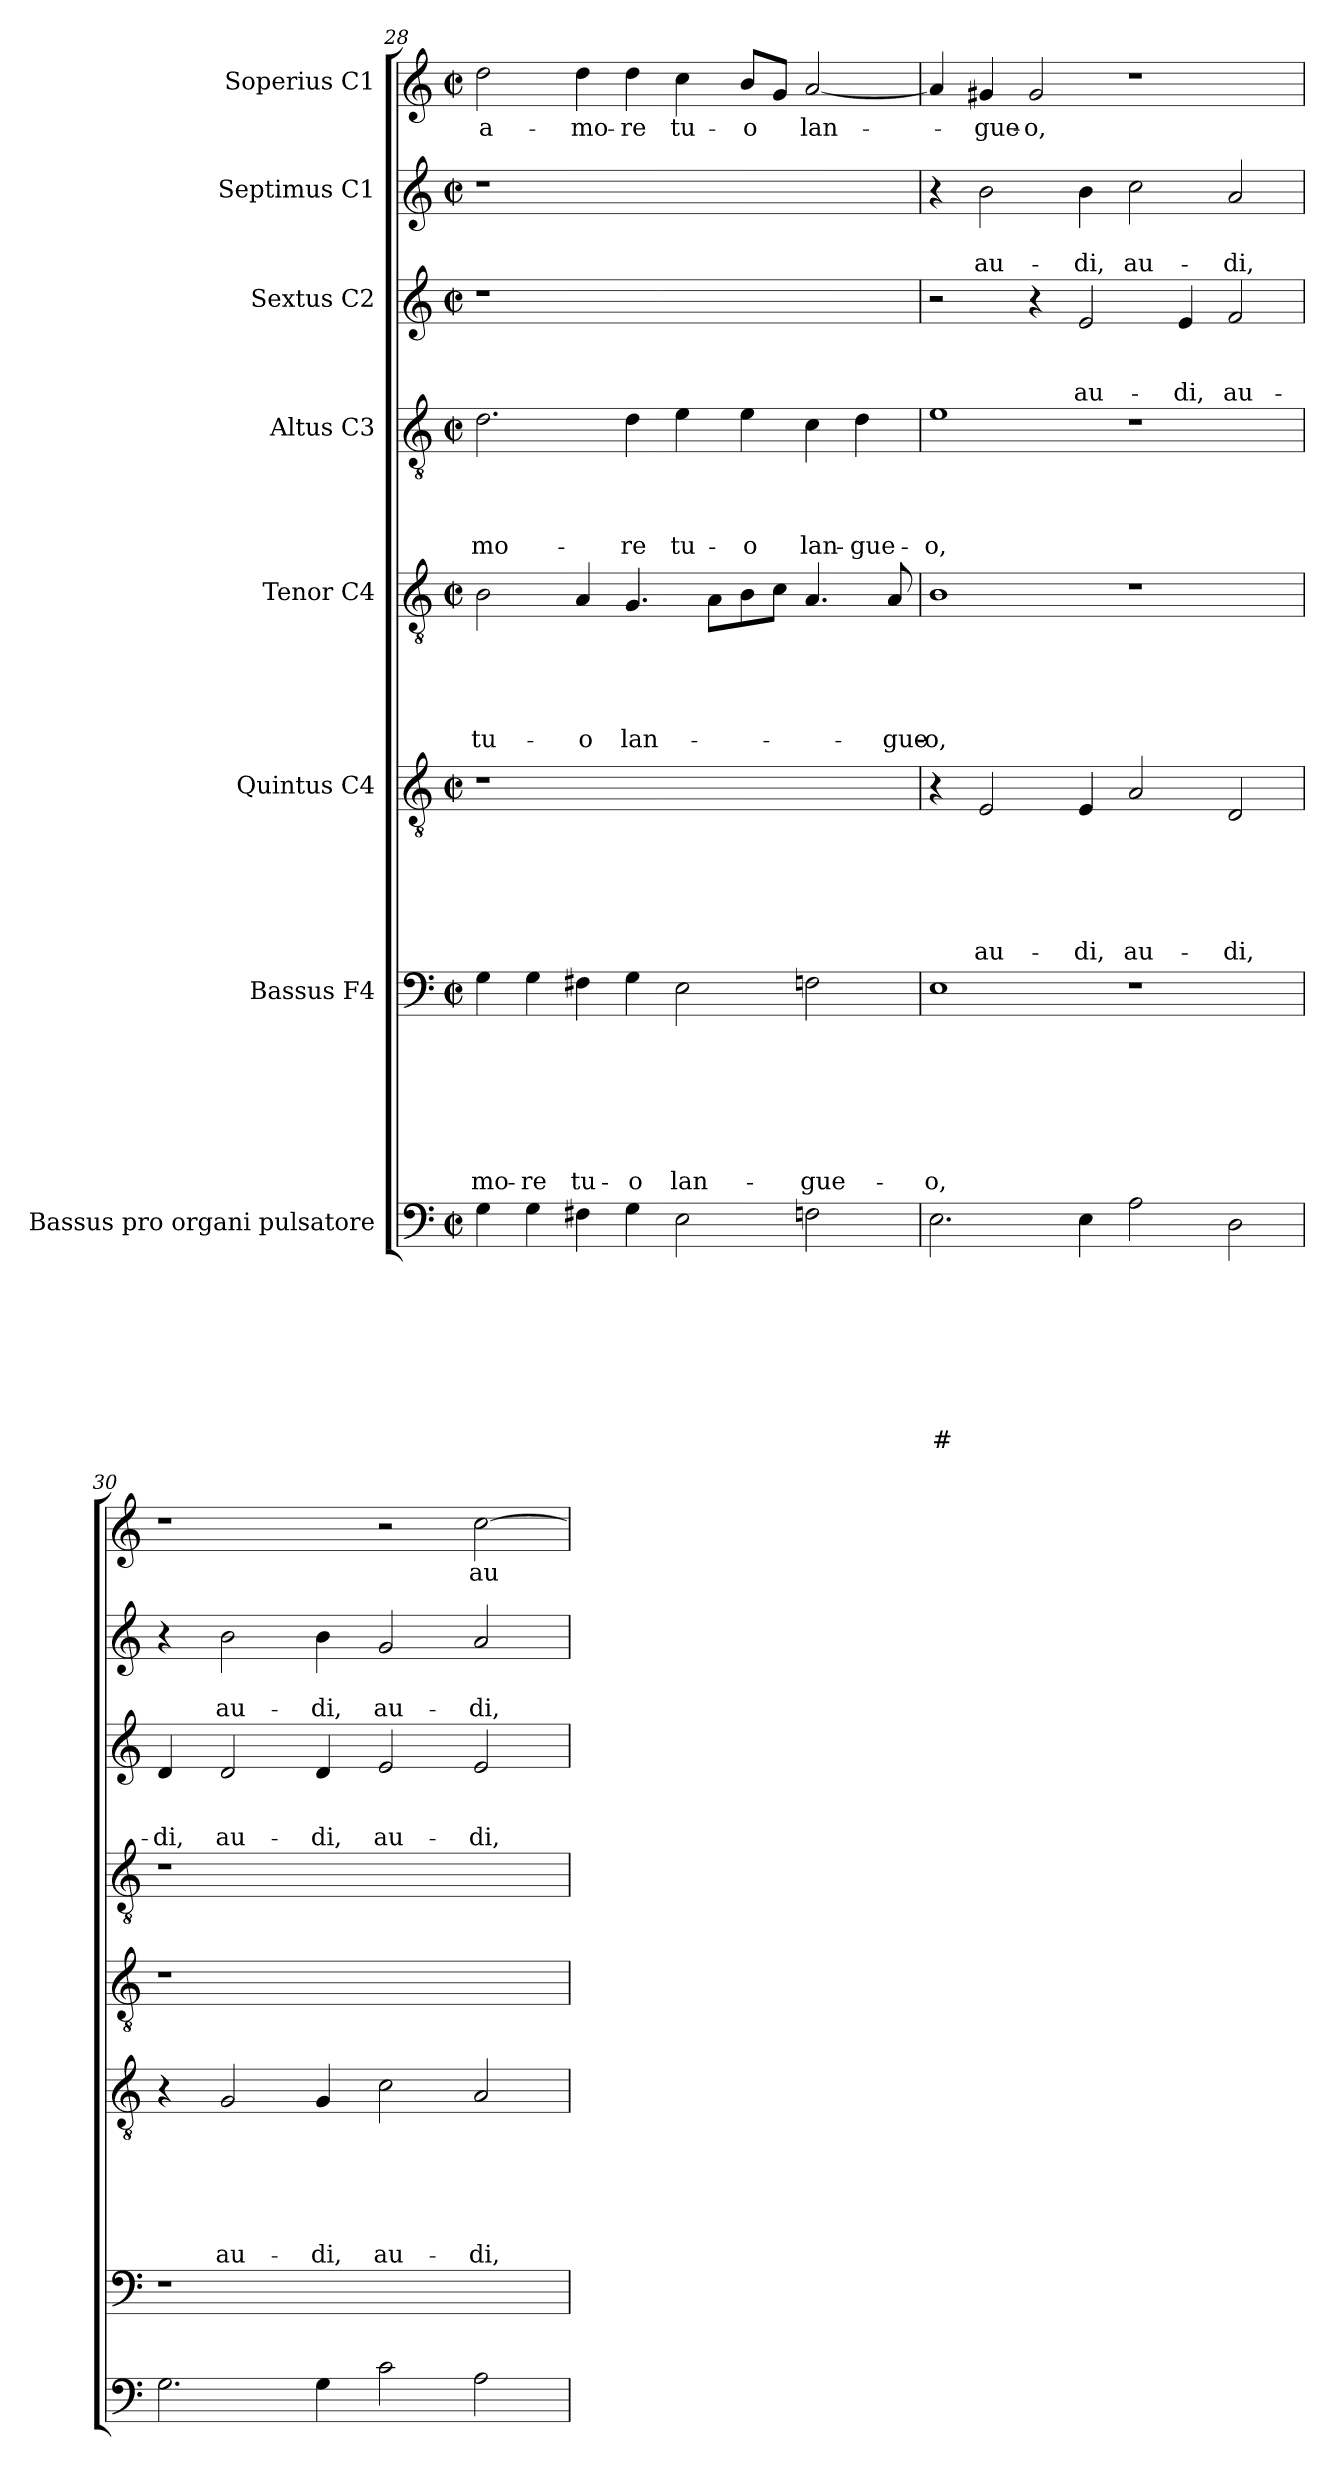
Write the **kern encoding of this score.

**kern	**text	**text	**text	**text	**text	**text	**text	**text	**kern	**text	**text	**text	**text	**text	**text	**text	**kern	**text	**text	**text	**text	**text	**text	**kern	**text	**text	**text	**text	**text	**kern	**text	**text	**text	**text	**kern	**text	**text	**text	**kern	**text	**text	**kern	**text
*part8	*part8	*part8	*part8	*part8	*part8	*part8	*part8	*part8	*part7	*part7	*part7	*part7	*part7	*part7	*part7	*part7	*part6	*part6	*part6	*part6	*part6	*part6	*part6	*part5	*part5	*part5	*part5	*part5	*part5	*part4	*part4	*part4	*part4	*part4	*part3	*part3	*part3	*part3	*part2	*part2	*part2	*part1	*part1
*staff8	*staff8	*staff8	*staff8	*staff8	*staff8	*staff8	*staff8	*staff8	*staff7	*staff7	*staff7	*staff7	*staff7	*staff7	*staff7	*staff7	*staff6	*staff6	*staff6	*staff6	*staff6	*staff6	*staff6	*staff5	*staff5	*staff5	*staff5	*staff5	*staff5	*staff4	*staff4	*staff4	*staff4	*staff4	*staff3	*staff3	*staff3	*staff3	*staff2	*staff2	*staff2	*staff1	*staff1
*I"Bassus pro organi pulsatore	*	*	*	*	*	*	*	*	*I"Bassus F4	*	*	*	*	*	*	*	*I"Quintus C4	*	*	*	*	*	*	*I"Tenor C4	*	*	*	*	*	*I"Altus C3	*	*	*	*	*I"Sextus C2	*	*	*	*I"Septimus C1	*	*	*I"Soperius C1	*
*clefF4	*	*	*	*	*	*	*	*	*clefF4	*	*	*	*	*	*	*	*clefGv2	*	*	*	*	*	*	*clefGv2	*	*	*	*	*	*clefGv2	*	*	*	*	*clefG2	*	*	*	*clefG2	*	*	*clefG2	*
*k[]	*	*	*	*	*	*	*	*	*k[]	*	*	*	*	*	*	*	*k[]	*	*	*	*	*	*	*k[]	*	*	*	*	*	*k[]	*	*	*	*	*k[]	*	*	*	*k[]	*	*	*k[]	*
*C:	*	*	*	*	*	*	*	*	*C:	*	*	*	*	*	*	*	*C:	*	*	*	*	*	*	*C:	*	*	*	*	*	*C:	*	*	*	*	*C:	*	*	*	*C:	*	*	*C:	*
*M2/2	*	*	*	*	*	*	*	*	*M2/2	*	*	*	*	*	*	*	*M2/2	*	*	*	*	*	*	*M2/2	*	*	*	*	*	*M2/2	*	*	*	*	*M2/2	*	*	*	*M2/2	*	*	*M2/2	*
*met(c|)	*	*	*	*	*	*	*	*	*met(c|)	*	*	*	*	*	*	*	*met(c|)	*	*	*	*	*	*	*met(c|)	*	*	*	*	*	*met(c|)	*	*	*	*	*met(c|)	*	*	*	*met(c|)	*	*	*met(c|)	*
=28	=28	=28	=28	=28	=28	=28	=28	=28	=28	=28	=28	=28	=28	=28	=28	=28	=28	=28	=28	=28	=28	=28	=28	=28	=28	=28	=28	=28	=28	=28	=28	=28	=28	=28	=28	=28	=28	=28	=28	=28	=28	=28	=28
4G\	.	.	.	.	.	.	.	.	4G\	.	.	.	.	.	.	-mo-	1r	.	.	.	.	.	.	2B\	.	.	.	.	tu-	2.d\	.	.	.	-mo-	1r	.	.	.	1r	.	.	2dd\	a-
4G\	.	.	.	.	.	.	.	.	4G\	.	.	.	.	.	.	-re	.	.	.	.	.	.	.	.	.	.	.	.	.	.	.	.	.	.	.	.	.	.	.	.	.	.	.
4F#X\	.	.	.	.	.	.	.	.	4F#X\	.	.	.	.	.	.	tu-	.	.	.	.	.	.	.	4A/	.	.	.	.	-o	.	.	.	.	.	.	.	.	.	.	.	.	4dd\	-mo-
4G\	.	.	.	.	.	.	.	.	4G\	.	.	.	.	.	.	-o	.	.	.	.	.	.	.	4.G/	.	.	.	.	lan-	4d\	.	.	.	-re	.	.	.	.	.	.	.	4dd\	-re
2E\	.	.	.	.	.	.	.	.	2E\	.	.	.	.	.	.	lan-	1ryy	.	.	.	.	.	.	.	.	.	.	.	.	4e\	.	.	.	tu-	1ryy	.	.	.	1ryy	.	.	4cc\	tu-
.	.	.	.	.	.	.	.	.	.	.	.	.	.	.	.	.	.	.	.	.	.	.	.	8A\L	.	.	.	.	.	.	.	.	.	.	.	.	.	.	.	.	.	.	.
.	.	.	.	.	.	.	.	.	.	.	.	.	.	.	.	.	.	.	.	.	.	.	.	8B\	.	.	.	.	.	4e\	.	.	.	-o	.	.	.	.	.	.	.	8b/L	-o
.	.	.	.	.	.	.	.	.	.	.	.	.	.	.	.	.	.	.	.	.	.	.	.	8c\J	.	.	.	.	.	.	.	.	.	.	.	.	.	.	.	.	.	8g/J	.
2Fn\	.	.	.	.	.	.	.	.	2Fn\	.	.	.	.	.	.	-gue-	.	.	.	.	.	.	.	4.A/	.	.	.	.	.	4c\	.	.	.	lan-	.	.	.	.	.	.	.	[2a/	lan-
.	.	.	.	.	.	.	.	.	.	.	.	.	.	.	.	.	.	.	.	.	.	.	.	.	.	.	.	.	.	4d\	.	.	.	-gue-	.	.	.	.	.	.	.	.	.
.	.	.	.	.	.	.	.	.	.	.	.	.	.	.	.	.	.	.	.	.	.	.	.	8A/	.	.	.	.	-gue-	.	.	.	.	.	.	.	.	.	.	.	.	.	.
!!LO:PB:g=z
=29	=29	=29	=29	=29	=29	=29	=29	=29	=29	=29	=29	=29	=29	=29	=29	=29	=29	=29	=29	=29	=29	=29	=29	=29	=29	=29	=29	=29	=29	=29	=29	=29	=29	=29	=29	=29	=29	=29	=29	=29	=29	=29	=29
2.E\	.	.	.	.	.	.	.	#	1E	.	.	.	.	.	.	-o,	4r	.	.	.	.	.	.	1B	.	.	.	.	-o,	1e	.	.	.	-o,	2r	.	.	.	4r	.	.	4a/]	.
.	.	.	.	.	.	.	.	.	.	.	.	.	.	.	.	.	2E/	.	.	.	.	.	au-	.	.	.	.	.	.	.	.	.	.	.	.	.	.	.	2b\	.	au-	4g#X/	-gue-
.	.	.	.	.	.	.	.	.	.	.	.	.	.	.	.	.	.	.	.	.	.	.	.	.	.	.	.	.	.	.	.	.	.	.	4r	.	.	.	.	.	.	2g#/	-o,
4E\	.	.	.	.	.	.	.	.	.	.	.	.	.	.	.	.	4E/	.	.	.	.	.	-di,	.	.	.	.	.	.	.	.	.	.	.	2e/	.	.	au-	4b\	.	-di,	.	.
2A\	.	.	.	.	.	.	.	.	1r	.	.	.	.	.	.	.	2A/	.	.	.	.	.	au-	1r	.	.	.	.	.	1r	.	.	.	.	.	.	.	.	2cc\	.	au-	1r	.
.	.	.	.	.	.	.	.	.	.	.	.	.	.	.	.	.	.	.	.	.	.	.	.	.	.	.	.	.	.	.	.	.	.	.	4e/	.	.	-di,	.	.	.	.	.
2D\	.	.	.	.	.	.	.	.	.	.	.	.	.	.	.	.	2D/	.	.	.	.	.	-di,	.	.	.	.	.	.	.	.	.	.	.	2f/	.	.	au-	2a/	.	-di,	.	.
=30	=30	=30	=30	=30	=30	=30	=30	=30	=30	=30	=30	=30	=30	=30	=30	=30	=30	=30	=30	=30	=30	=30	=30	=30	=30	=30	=30	=30	=30	=30	=30	=30	=30	=30	=30	=30	=30	=30	=30	=30	=30	=30	=30
2.G\	.	.	.	.	.	.	.	.	1r	.	.	.	.	.	.	.	4r	.	.	.	.	.	.	1r	.	.	.	.	.	1r	.	.	.	.	4d/	.	.	-di,	4r	.	.	1r	.
.	.	.	.	.	.	.	.	.	.	.	.	.	.	.	.	.	2G/	.	.	.	.	.	au-	.	.	.	.	.	.	.	.	.	.	.	2d/	.	.	au-	2b\	.	au-	.	.
4G\	.	.	.	.	.	.	.	.	.	.	.	.	.	.	.	.	4G/	.	.	.	.	.	-di,	.	.	.	.	.	.	.	.	.	.	.	4d/	.	.	-di,	4b\	.	-di,	.	.
2c\	.	.	.	.	.	.	.	.	1ryy	.	.	.	.	.	.	.	2c\	.	.	.	.	.	au-	1ryy	.	.	.	.	.	1ryy	.	.	.	.	2e/	.	.	au-	2g/	.	au-	2r	.
2A\	.	.	.	.	.	.	.	.	.	.	.	.	.	.	.	.	2A/	.	.	.	.	.	-di,	.	.	.	.	.	.	.	.	.	.	.	2e/	.	.	-di,	2a/	.	-di,	[2cc\	au-
=	=	=	=	=	=	=	=	=	=	=	=	=	=	=	=	=	=	=	=	=	=	=	=	=	=	=	=	=	=	=	=	=	=	=	=	=	=	=	=	=	=	=	=
*-	*-	*-	*-	*-	*-	*-	*-	*-	*-	*-	*-	*-	*-	*-	*-	*-	*-	*-	*-	*-	*-	*-	*-	*-	*-	*-	*-	*-	*-	*-	*-	*-	*-	*-	*-	*-	*-	*-	*-	*-	*-	*-	*-
